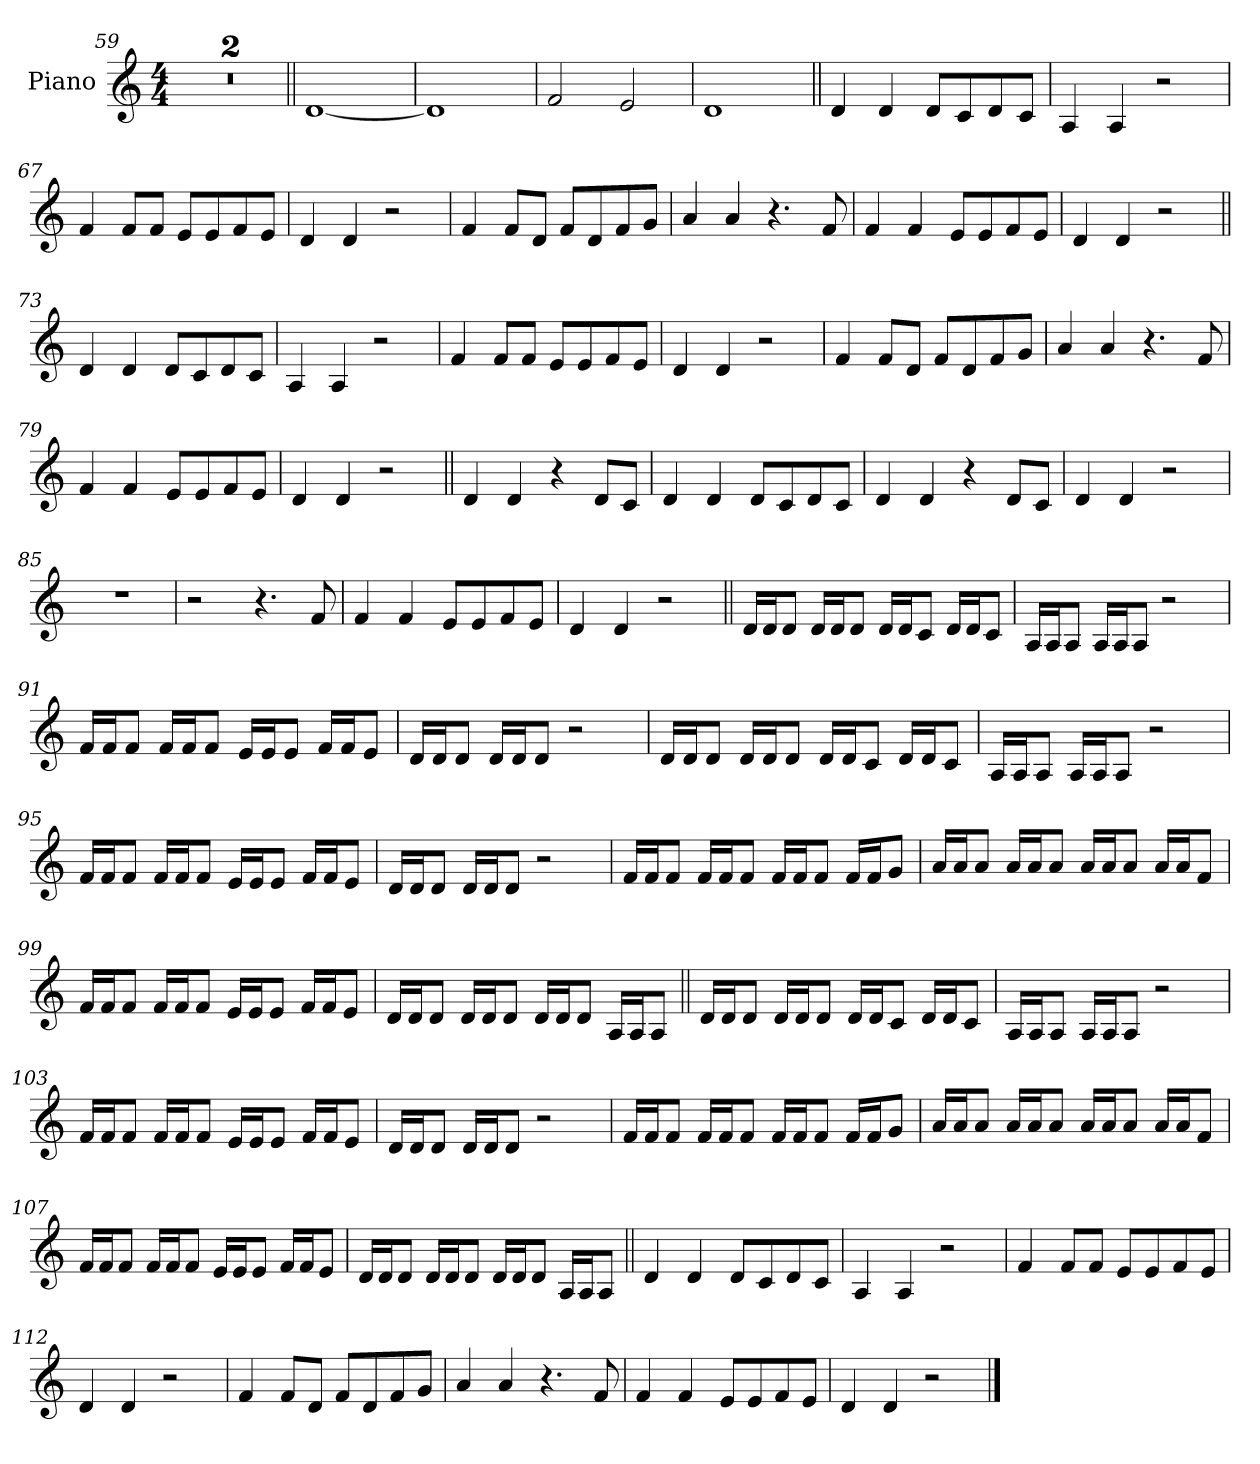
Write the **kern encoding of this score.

**kern
*part1
*staff1
*I"Piano
*I'Pno.
*clefG2
*k[]
*M4/4
=59
1r
=60
1r
=61||
[1d!
=62
1d!]
=63
2f!
2e!
=64
1d!
=65||
4d
4d
8dL
8c
8d
8cJ
=66
4A
4A
2r
=67
4f
8fL
8fJ
8eL
8e
8f
8eJ
=68
4d
4d
2r
=69
4f
8fL
8dJ
8fL
8d
8f
8gJ
=70
4a
4a
4.r
8f
=71
4f
4f
8eL
8e
8f
8eJ
=72
4d
4d
2r
=73||
4d
4d
8dL
8c
8d
8cJ
=74
4A
4A
2r
=75
4f
8fL
8fJ
8eL
8e
8f
8eJ
=76
4d
4d
2r
=77
4f
8fL
8dJ
8fL
8d
8f
8gJ
=78
4a
4a
4.r
8f
=79
4f
4f
8eL
8e
8f
8eJ
=80
4d
4d
2r
=81||
4d
4d
4r
8dL
8cJ
=82
4d
4d
8dL
8c
8d
8cJ
=83
4d
4d
4r
8dL
8cJ
=84
4d
4d
2r
=85
1r
=86
2r
4.r
8f
=87
4f
4f
8eL
8e
8f
8eJ
=88
4d
4d
2r
=89||
16d!LL
16d!J
8d!J
16d!LL
16d!J
8d!J
16d!LL
16d!J
8c!J
16d!LL
16d!J
8c!J
=90
16A!LL
16A!J
8A!J
16A!LL
16A!J
8A!J
2r
=91
16f!LL
16f!J
8f!J
16f!LL
16f!J
8f!J
16e!LL
16e!J
8e!J
16f!LL
16f!J
8e!J
=92
16d!LL
16d!J
8d!J
16d!LL
16d!J
8d!J
2r
=93
16dLL
16dJ
8dJ
16dLL
16dJ
8dJ
16dLL
16dJ
8cJ
16dLL
16dJ
8cJ
=94
16ALL
16AJ
8AJ
16ALL
16AJ
8AJ
2r
=95
16fLL
16fJ
8fJ
16fLL
16fJ
8fJ
16eLL
16eJ
8eJ
16fLL
16fJ
8eJ
=96
16dLL
16dJ
8dJ
16dLL
16dJ
8dJ
2r
=97
16fLL
16fJ
8fJ
16fLL
16fJ
8fJ
16fLL
16fJ
8fJ
16fLL
16fJ
8gJ
=98
16aLL
16aJ
8aJ
16aLL
16aJ
8aJ
16aLL
16aJ
8aJ
16aLL
16aJ
8fJ
=99
16fLL
16fJ
8fJ
16fLL
16fJ
8fJ
16eLL
16eJ
8eJ
16fLL
16fJ
8eJ
=100
16dLL
16dJ
8dJ
16dLL
16dJ
8dJ
16dLL
16dJ
8dJ
16ALL
16AJ
8AJ
=101||
16dLL
16dJ
8dJ
16dLL
16dJ
8dJ
16dLL
16dJ
8cJ
16dLL
16dJ
8cJ
=102
16ALL
16AJ
8AJ
16ALL
16AJ
8AJ
2r
=103
16fLL
16fJ
8fJ
16fLL
16fJ
8fJ
16eLL
16eJ
8eJ
16fLL
16fJ
8eJ
=104
16dLL
16dJ
8dJ
16dLL
16dJ
8dJ
2r
=105
16fLL
16fJ
8fJ
16fLL
16fJ
8fJ
16fLL
16fJ
8fJ
16fLL
16fJ
8gJ
=106
16aLL
16aJ
8aJ
16aLL
16aJ
8aJ
16aLL
16aJ
8aJ
16aLL
16aJ
8fJ
=107
16fLL
16fJ
8fJ
16fLL
16fJ
8fJ
16eLL
16eJ
8eJ
16fLL
16fJ
8eJ
=108
16dLL
16dJ
8dJ
16dLL
16dJ
8dJ
16dLL
16dJ
8dJ
16ALL
16AJ
8AJ
=109||
4d
4d
8dL
8c
8d
8cJ
=110
4A
4A
2r
=111
4f
8fL
8fJ
8eL
8e
8f
8eJ
=112
4d
4d
2r
=113
4f
8fL
8dJ
8fL
8d
8f
8gJ
=114
4a
4a
4.r
8f
=115
4f
4f
8eL
8e
8f
8eJ
=116
4d
4d
2r
==
*-
